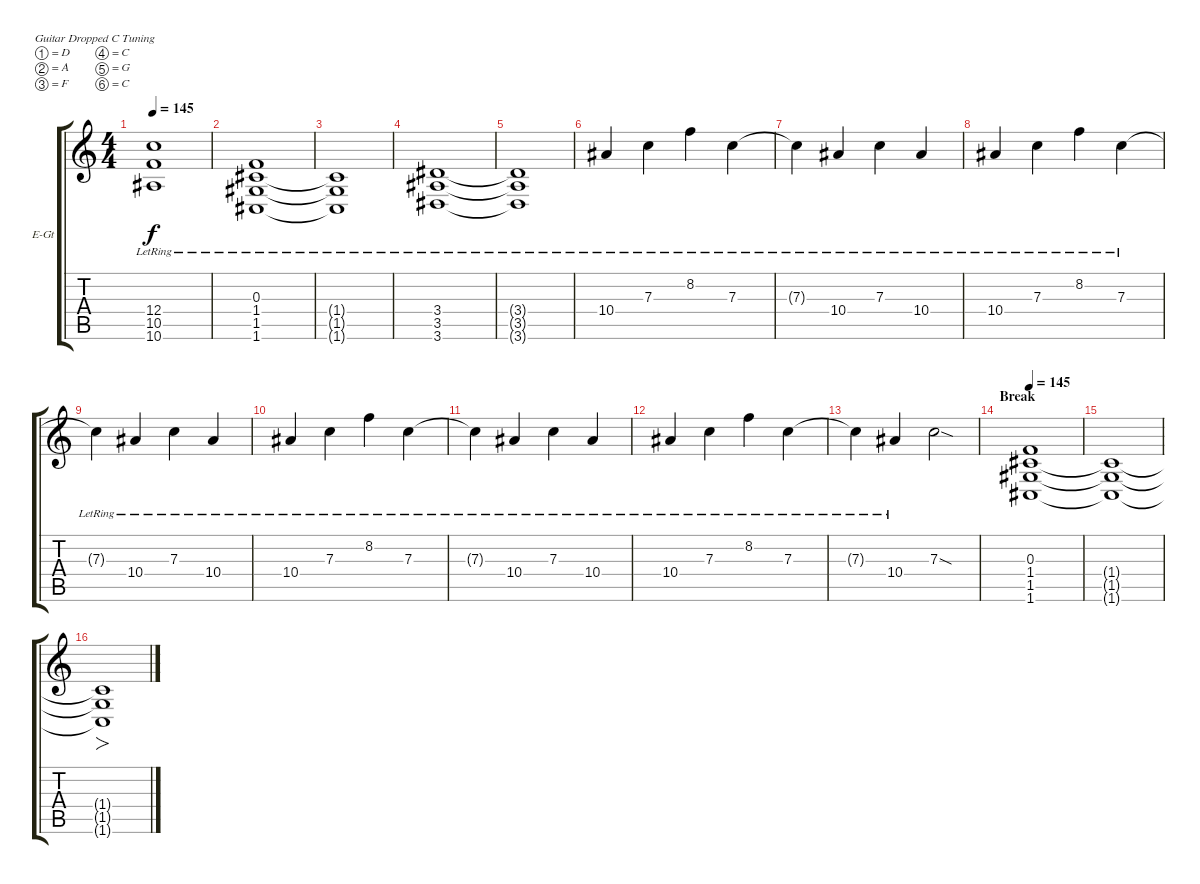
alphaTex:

\bracketExtendMode groupsimilarinstruments
\firstSystemTrackNameOrientation horizontal
\otherSystemsTrackNameOrientation horizontal
\track ("Alex" "E-Gt") {instrument overdrivenguitar}
\staff {score tabs}
\tuning (D4 A3 F3 C3 G2 C2)
\ts (4 4)
\tempo 145
\clef g2
\ks c
(12.4{lr t} 10.5{lr t} 10.6{lr t}).1{dy f} |
(1.4{lr} 1.5{lr} 1.6{lr} 0.3{lr}).1 |
(1.4{lr t} 1.5{lr t} 1.6{lr t}).1 |
(3.4{lr} 3.5{lr} 3.6{lr}).1 |
(3.4{lr t} 3.5{lr t} 3.6{lr t}).1 |
10.4{lr}.4 7.3{lr}.4 8.2{lr}.4 7.3{lr}.4 |
7.3{lr t}.4 10.4{lr}.4 7.3{lr}.4 10.4{lr}.4 |
10.4{lr}.4 7.3{lr}.4 8.2{lr}.4 7.3{lr}.4 |
7.3{lr t}.4 10.4{lr}.4 7.3{lr}.4 10.4{lr}.4 |
10.4{lr}.4 7.3{lr}.4 8.2{lr}.4 7.3{lr}.4 |
7.3{lr t}.4 10.4{lr}.4 7.3{lr}.4 10.4{lr}.4 |
10.4{lr}.4 7.3{lr}.4 8.2{lr}.4 7.3{lr}.4 |
7.3{lr t}.4 10.4{lr}.4 7.3{sod}.2 |
\section ("" "Break")
\tempo 145
(1.4 1.5 1.6 0.3).1 |
(1.4{t} 1.5{t} 1.6{t}).1 |
(1.4{t} 1.5{t} 1.6{t}).1{fo}
